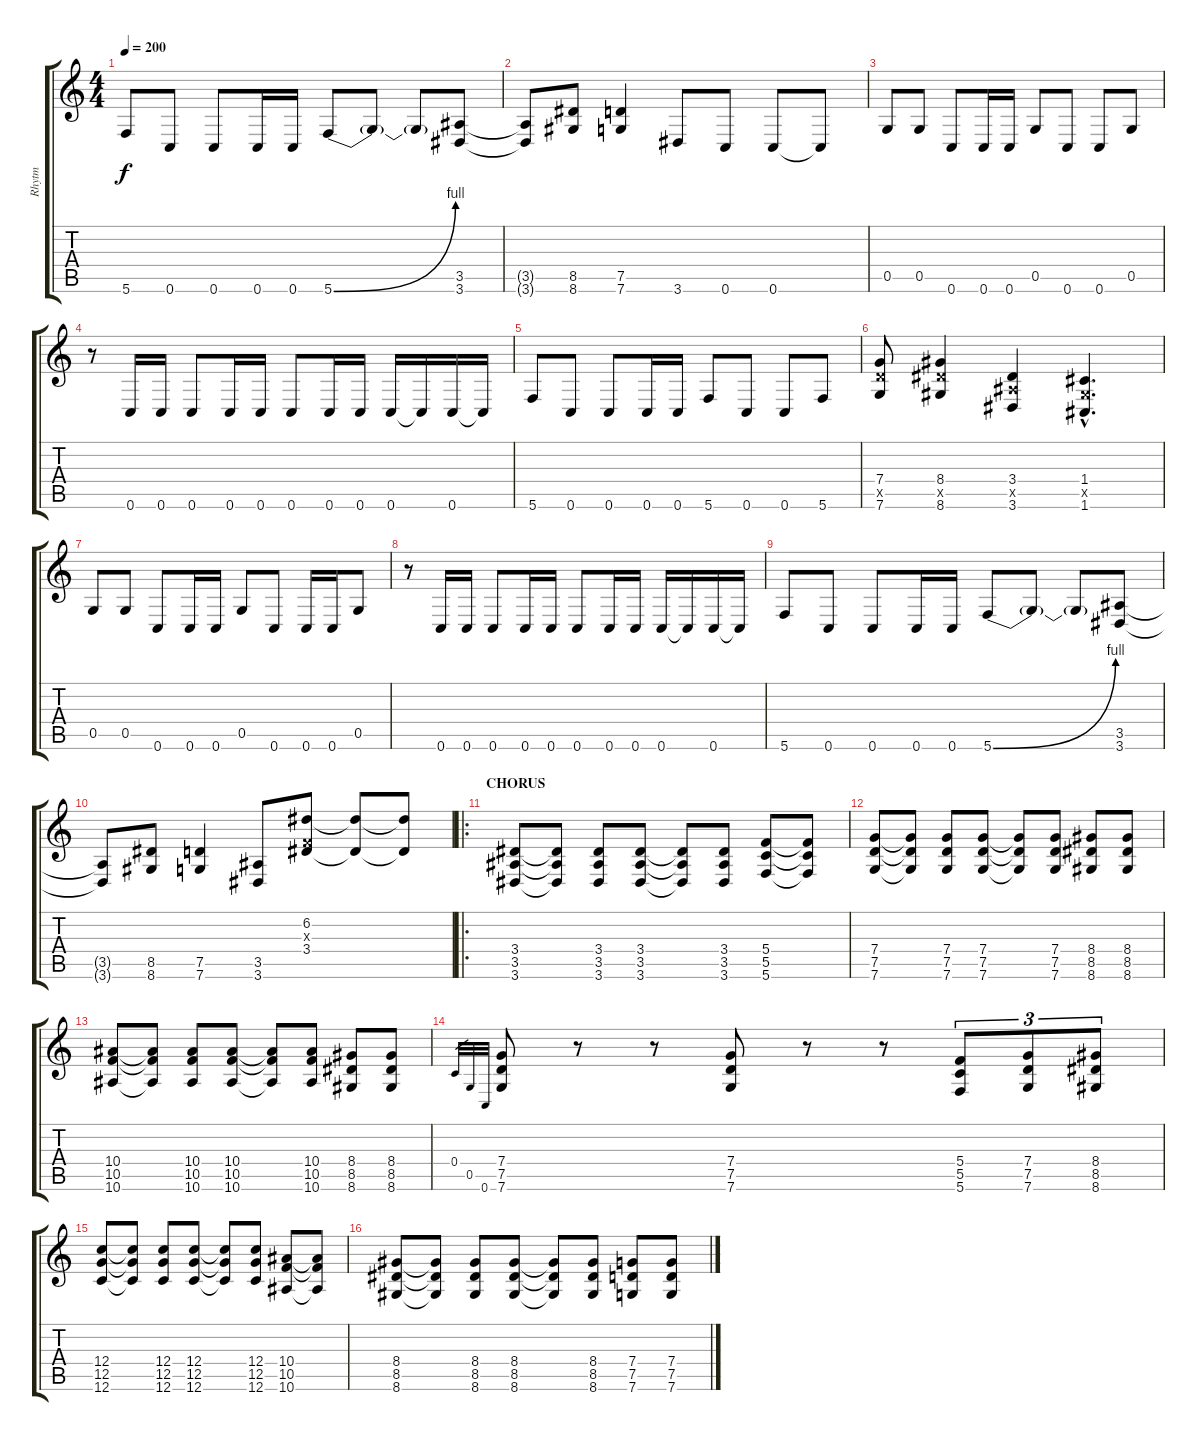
\track ("Rhytm" "Rhytm") {instrument distortionguitar}
\staff {score tabs}
\tuning (D4 A3 F3 C3 G2 C2) {hide}
\ts (4 4)
\tempo 200
\clef g2
\ks c
5.6.8{dy f} 0.6.8 0.6.8 0.6.16 0.6.16 5.6{be (bend 0 0 60 4)}.8 5.6{t}.8 5.6{t}.8 (3.5 3.6).8 |
(3.5{t} 3.6{t}).8 (8.5 8.6).8 (7.5 7.6).4 3.6.8 0.6.8 0.6.8 0.6{t}.8 |
0.5.8{volume 16 instrument distortionguitar} 0.5.8 0.6.8 0.6.16 0.6.16 0.5.8 0.6.8 0.6.8 0.5.8 |
r.8 0.6.16 0.6.16 0.6.8 0.6.16 0.6.16 0.6.8 0.6.16 0.6.16 0.6.16 0.6{t}.16 0.6.16 0.6{t}.16 |
5.6.8 0.6.8 0.6.8 0.6.16 0.6.16 5.6.8 0.6.8 0.6.8 5.6.8 |
(7.4 7.5{x} 7.6).8 (8.4 8.5{x} 8.6).4 (3.4 3.5{x} 3.6).4 (1.4{hac} 1.5{hac x} 1.6{hac}).4{d} |
0.5.8{volume 16 instrument distortionguitar} 0.5.8 0.6.8 0.6.16 0.6.16 0.5.8 0.6.8 0.6.16 0.6.16 0.5.8 |
r.8 0.6.16 0.6.16 0.6.8 0.6.16 0.6.16 0.6.8 0.6.16 0.6.16 0.6.16 0.6{t}.16 0.6.16 0.6{t}.16 |
5.6.8 0.6.8 0.6.8 0.6.16 0.6.16 5.6{be (bend 0 0 60 4)}.8 5.6{t}.8 5.6{t}.8 (3.5 3.6).8 |
(3.5{t} 3.6{t}).8 (8.5 8.6).8 (7.5 7.6).4 (3.5 3.6).8 (6.2 0.3{x} 3.4).8 (6.2{t} 3.4{t}).8 (6.2{t} 3.4{t}).8 |
\ro
\section ("" "CHORUS")
(3.4 3.5 3.6).8 (3.4{t} 3.5{t} 3.6{t}).8 (3.4 3.5 3.6).8 (3.4 3.5 3.6).8 (3.4{t} 3.5{t} 3.6{t}).8 (3.4 3.5 3.6).8 (5.4 5.5 5.6).8 (5.4{t} 5.5{t} 5.6{t}).8 |
(7.4 7.5 7.6).8 (7.4{t} 7.5{t} 7.6{t}).8 (7.4 7.5 7.6).8 (7.4 7.5 7.6).8 (7.4{t} 7.5{t} 7.6{t}).8 (7.4 7.5 7.6).8 (8.4 8.5 8.6).8 (8.4 8.5 8.6).8 |
(10.4 10.5 10.6).8 (10.4{t} 10.5{t} 10.6{t}).8 (10.4 10.5 10.6).8 (10.4 10.5 10.6).8 (10.4{t} 10.5{t} 10.6{t}).8 (10.4 10.5 10.6).8 (8.4 8.5 8.6).8 (8.4 8.5 8.6).8 |
0.4.32{gr} 0.5.32{gr} 0.6.32{gr} (7.4 7.5 7.6).8 r.8 r.8 (7.4 7.5 7.6).8 r.8 r.8 (5.4 5.5 5.6).8{tu (3 2)} (7.4 7.5 7.6).8{tu (3 2)} (8.4 8.5 8.6).8{tu (3 2)} |
(12.4 12.5 12.6).8 (12.4{t} 12.5{t} 12.6{t}).8 (12.4 12.5 12.6).8 (12.4 12.5 12.6).8 (12.4{t} 12.5{t} 12.6{t}).8 (12.4 12.5 12.6).8 (10.4 10.5 10.6).8 (10.4{t} 10.5{t} 10.6{t}).8 |
(8.4 8.5 8.6).8 (8.4{t} 8.5{t} 8.6{t}).8 (8.4 8.5 8.6).8 (8.4 8.5 8.6).8 (8.4{t} 8.5{t} 8.6{t}).8 (8.4 8.5 8.6).8 (7.4 7.5 7.6).8 (7.4 7.5 7.6).8
